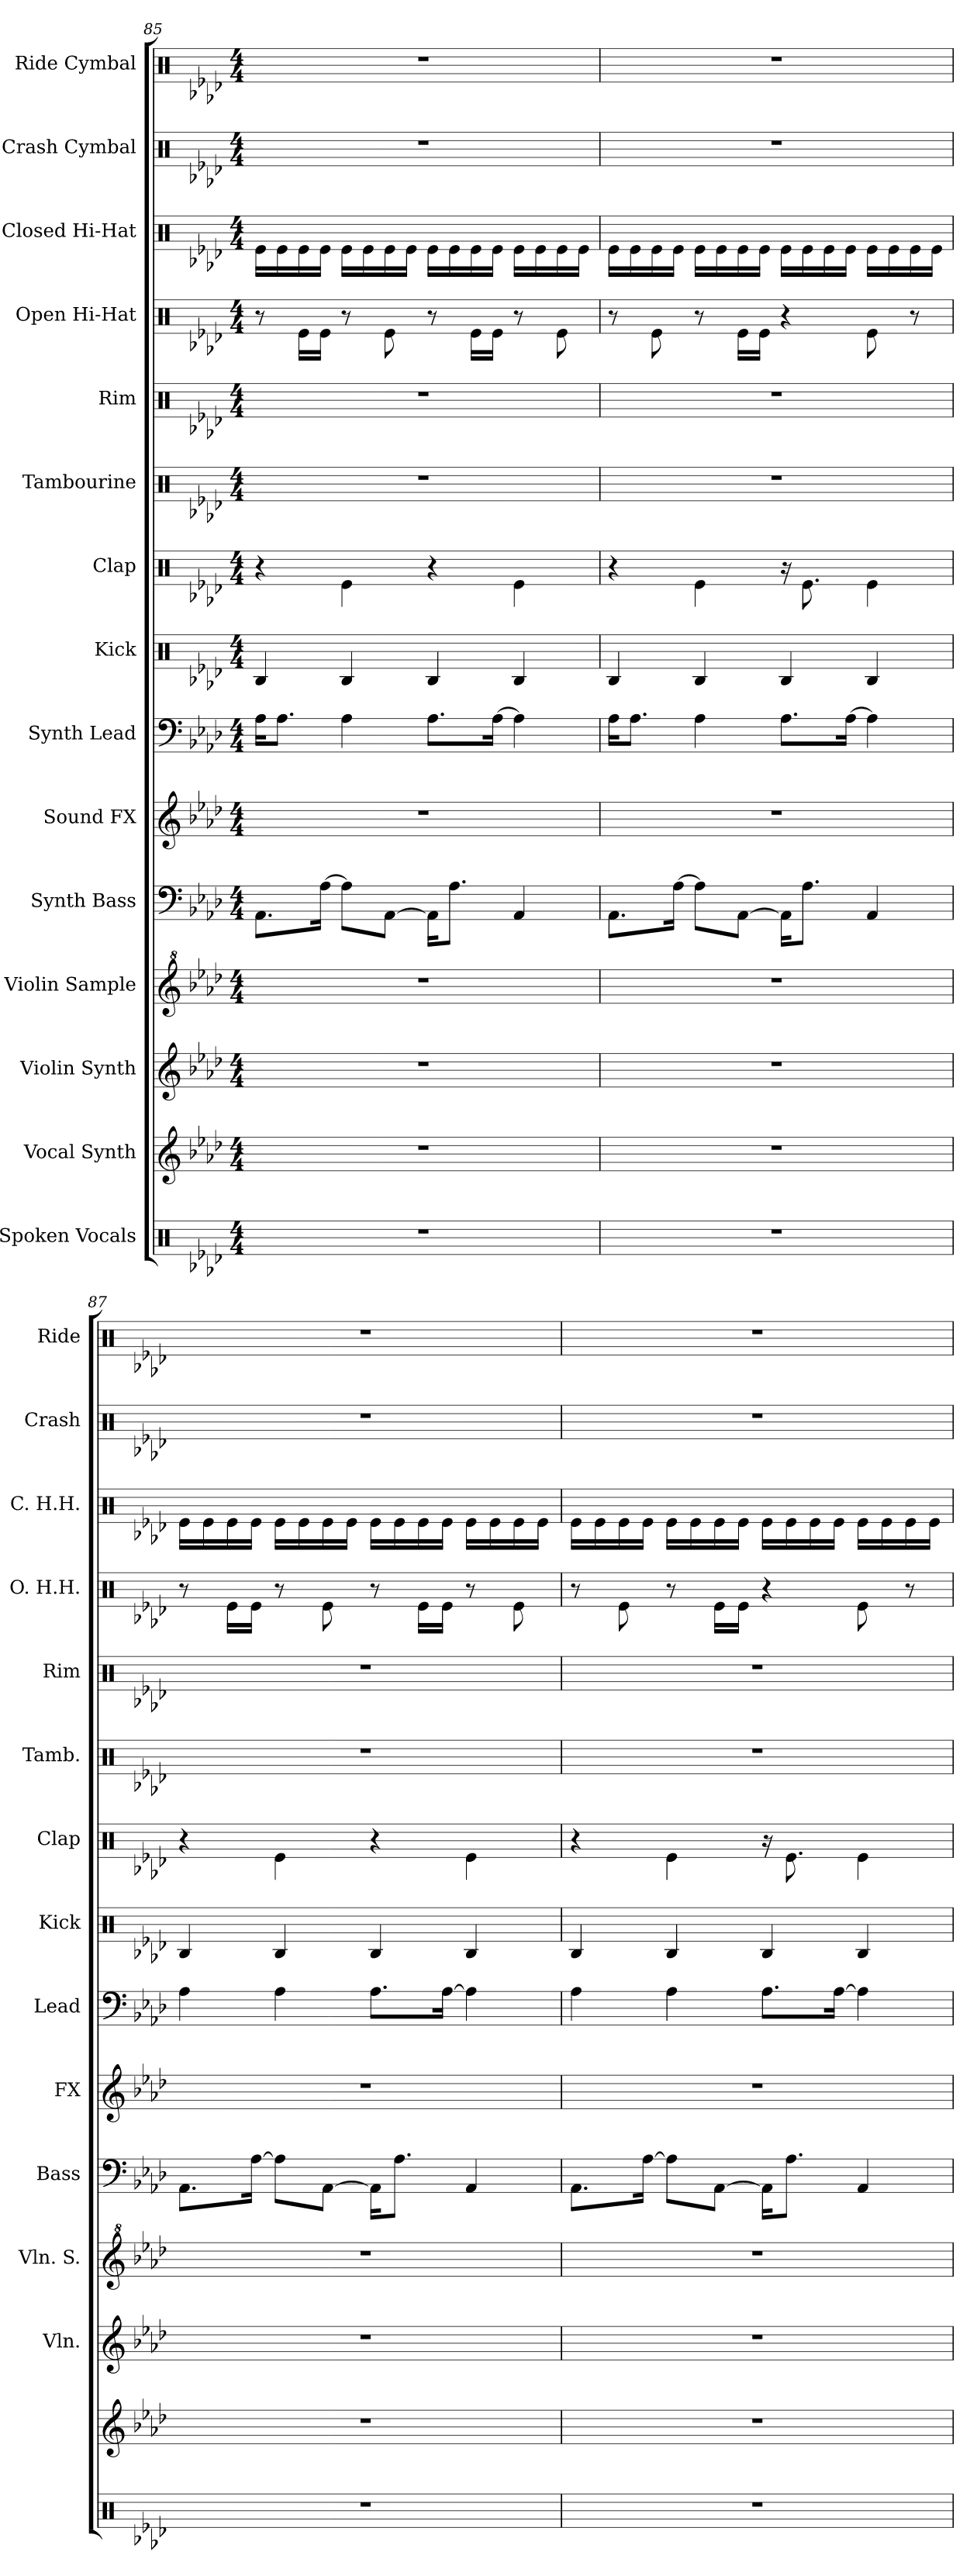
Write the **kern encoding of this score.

**kern	**kern	**kern	**kern	**kern	**kern	**kern	**kern	**kern	**kern	**kern	**kern	**kern	**kern	**kern
*part15	*part14	*part13	*part12	*part11	*part10	*part9	*part8	*part7	*part6	*part5	*part4	*part3	*part2	*part1
*staff15	*staff14	*staff13	*staff12	*staff11	*staff10	*staff9	*staff8	*staff7	*staff6	*staff5	*staff4	*staff3	*staff2	*staff1
*I"Spoken Vocals	*I"Vocal Synth	*I"Violin Synth	*I"Violin Sample	*I"Synth Bass	*I"Sound FX	*I"Synth Lead	*I"Kick	*I"Clap	*I"Tambourine	*I"Rim	*I"Open Hi-Hat	*I"Closed Hi-Hat	*I"Crash Cymbal	*I"Ride Cymbal
*	*	*I'Vln.	*I'Vln. S.	*I'Bass	*I'FX	*I'Lead	*I'Kick	*I'Clap	*I'Tamb.	*I'Rim	*I'O. H.H.	*I'C. H.H.	*I'Crash	*I'Ride
!!LO:LB:g=z
*clefX	*clefG2	*clefG2	*clefG^2	*clefF4	*clefG2	*clefF4	*clefX	*clefX	*clefX	*clefX	*clefX	*clefX	*clefX	*clefX
*k[b-e-a-d-]	*k[b-e-a-d-]	*k[b-e-a-d-]	*k[b-e-a-d-]	*k[b-e-a-d-]	*k[b-e-a-d-]	*k[b-e-a-d-]	*k[b-e-a-d-]	*k[b-e-a-d-]	*k[b-e-a-d-]	*k[b-e-a-d-]	*k[b-e-a-d-]	*k[b-e-a-d-]	*k[b-e-a-d-]	*k[b-e-a-d-]
*A-:	*A-:	*A-:	*A-:	*A-:	*A-:	*A-:	*A-:	*A-:	*A-:	*A-:	*A-:	*A-:	*A-:	*A-:
*M4/4	*M4/4	*M4/4	*M4/4	*M4/4	*M4/4	*M4/4	*M4/4	*M4/4	*M4/4	*M4/4	*M4/4	*M4/4	*M4/4	*M4/4
=85	=85	=85	=85	=85	=85	=85	=85	=85	=85	=85	=85	=85	=85	=85
1r	1r	1r	1r	8.AA-\L	1r	16A-\KL	4RB/	4r	1r	1r	8r	16Re\LL	1r	1r
.	.	.	.	.	.	8.A-\J	.	.	.	.	.	16Re\	.	.
.	.	.	.	.	.	.	.	.	.	.	16Re\LL	16Re\	.	.
.	.	.	.	[16A-\Jk	.	.	.	.	.	.	16Re\JJ	16Re\JJ	.	.
.	.	.	.	8A-\L]	.	4A-\	4RB/	4Re\	.	.	8r	16Re\LL	.	.
.	.	.	.	.	.	.	.	.	.	.	.	16Re\	.	.
.	.	.	.	[8AA-\J	.	.	.	.	.	.	8Re\	16Re\	.	.
.	.	.	.	.	.	.	.	.	.	.	.	16Re\JJ	.	.
.	.	.	.	16AA-\KL]	.	8.A-\L	4RB/	4r	.	.	8r	16Re\LL	.	.
.	.	.	.	8.A-\J	.	.	.	.	.	.	.	16Re\	.	.
.	.	.	.	.	.	.	.	.	.	.	16Re\LL	16Re\	.	.
.	.	.	.	.	.	[16A-\Jk	.	.	.	.	16Re\JJ	16Re\JJ	.	.
.	.	.	.	4AA-/	.	4A-\]	4RB/	4Re\	.	.	8r	16Re\LL	.	.
.	.	.	.	.	.	.	.	.	.	.	.	16Re\	.	.
.	.	.	.	.	.	.	.	.	.	.	8Re\	16Re\	.	.
.	.	.	.	.	.	.	.	.	.	.	.	16Re\JJ	.	.
=86	=86	=86	=86	=86	=86	=86	=86	=86	=86	=86	=86	=86	=86	=86
1r	1r	1r	1r	8.AA-\L	1r	16A-\KL	4RB/	4r	1r	1r	8r	16Re\LL	1r	1r
.	.	.	.	.	.	8.A-\J	.	.	.	.	.	16Re\	.	.
.	.	.	.	.	.	.	.	.	.	.	8Re\	16Re\	.	.
.	.	.	.	[16A-\Jk	.	.	.	.	.	.	.	16Re\JJ	.	.
.	.	.	.	8A-\L]	.	4A-\	4RB/	4Re\	.	.	8r	16Re\LL	.	.
.	.	.	.	.	.	.	.	.	.	.	.	16Re\	.	.
.	.	.	.	[8AA-\J	.	.	.	.	.	.	16Re\LL	16Re\	.	.
.	.	.	.	.	.	.	.	.	.	.	16Re\JJ	16Re\JJ	.	.
.	.	.	.	16AA-\KL]	.	8.A-\L	4RB/	16r	.	.	4r	16Re\LL	.	.
.	.	.	.	8.A-\J	.	.	.	8.Re\	.	.	.	16Re\	.	.
.	.	.	.	.	.	.	.	.	.	.	.	16Re\	.	.
.	.	.	.	.	.	[16A-\Jk	.	.	.	.	.	16Re\JJ	.	.
.	.	.	.	4AA-/	.	4A-\]	4RB/	4Re\	.	.	8Re\	16Re\LL	.	.
.	.	.	.	.	.	.	.	.	.	.	.	16Re\	.	.
.	.	.	.	.	.	.	.	.	.	.	8r	16Re\	.	.
.	.	.	.	.	.	.	.	.	.	.	.	16Re\JJ	.	.
=87	=87	=87	=87	=87	=87	=87	=87	=87	=87	=87	=87	=87	=87	=87
1r	1r	1r	1r	8.AA-\L	1r	4A-\	4RB/	4r	1r	1r	8r	16Re\LL	1r	1r
.	.	.	.	.	.	.	.	.	.	.	.	16Re\	.	.
.	.	.	.	.	.	.	.	.	.	.	16Re\LL	16Re\	.	.
.	.	.	.	[16A-\Jk	.	.	.	.	.	.	16Re\JJ	16Re\JJ	.	.
.	.	.	.	8A-\L]	.	4A-\	4RB/	4Re\	.	.	8r	16Re\LL	.	.
.	.	.	.	.	.	.	.	.	.	.	.	16Re\	.	.
.	.	.	.	[8AA-\J	.	.	.	.	.	.	8Re\	16Re\	.	.
.	.	.	.	.	.	.	.	.	.	.	.	16Re\JJ	.	.
.	.	.	.	16AA-\KL]	.	8.A-\L	4RB/	4r	.	.	8r	16Re\LL	.	.
.	.	.	.	8.A-\J	.	.	.	.	.	.	.	16Re\	.	.
.	.	.	.	.	.	.	.	.	.	.	16Re\LL	16Re\	.	.
.	.	.	.	.	.	[16A-\Jk	.	.	.	.	16Re\JJ	16Re\JJ	.	.
.	.	.	.	4AA-/	.	4A-\]	4RB/	4Re\	.	.	8r	16Re\LL	.	.
.	.	.	.	.	.	.	.	.	.	.	.	16Re\	.	.
.	.	.	.	.	.	.	.	.	.	.	8Re\	16Re\	.	.
.	.	.	.	.	.	.	.	.	.	.	.	16Re\JJ	.	.
=88	=88	=88	=88	=88	=88	=88	=88	=88	=88	=88	=88	=88	=88	=88
1r	1r	1r	1r	8.AA-\L	1r	4A-\	4RB/	4r	1r	1r	8r	16Re\LL	1r	1r
.	.	.	.	.	.	.	.	.	.	.	.	16Re\	.	.
.	.	.	.	.	.	.	.	.	.	.	8Re\	16Re\	.	.
.	.	.	.	[16A-\Jk	.	.	.	.	.	.	.	16Re\JJ	.	.
.	.	.	.	8A-\L]	.	4A-\	4RB/	4Re\	.	.	8r	16Re\LL	.	.
.	.	.	.	.	.	.	.	.	.	.	.	16Re\	.	.
.	.	.	.	[8AA-\J	.	.	.	.	.	.	16Re\LL	16Re\	.	.
.	.	.	.	.	.	.	.	.	.	.	16Re\JJ	16Re\JJ	.	.
.	.	.	.	16AA-\KL]	.	8.A-\L	4RB/	16r	.	.	4r	16Re\LL	.	.
.	.	.	.	8.A-\J	.	.	.	8.Re\	.	.	.	16Re\	.	.
.	.	.	.	.	.	.	.	.	.	.	.	16Re\	.	.
.	.	.	.	.	.	[16A-\Jk	.	.	.	.	.	16Re\JJ	.	.
.	.	.	.	4AA-/	.	4A-\]	4RB/	4Re\	.	.	8Re\	16Re\LL	.	.
.	.	.	.	.	.	.	.	.	.	.	.	16Re\	.	.
.	.	.	.	.	.	.	.	.	.	.	8r	16Re\	.	.
.	.	.	.	.	.	.	.	.	.	.	.	16Re\JJ	.	.
=	=	=	=	=	=	=	=	=	=	=	=	=	=	=
*-	*-	*-	*-	*-	*-	*-	*-	*-	*-	*-	*-	*-	*-	*-
